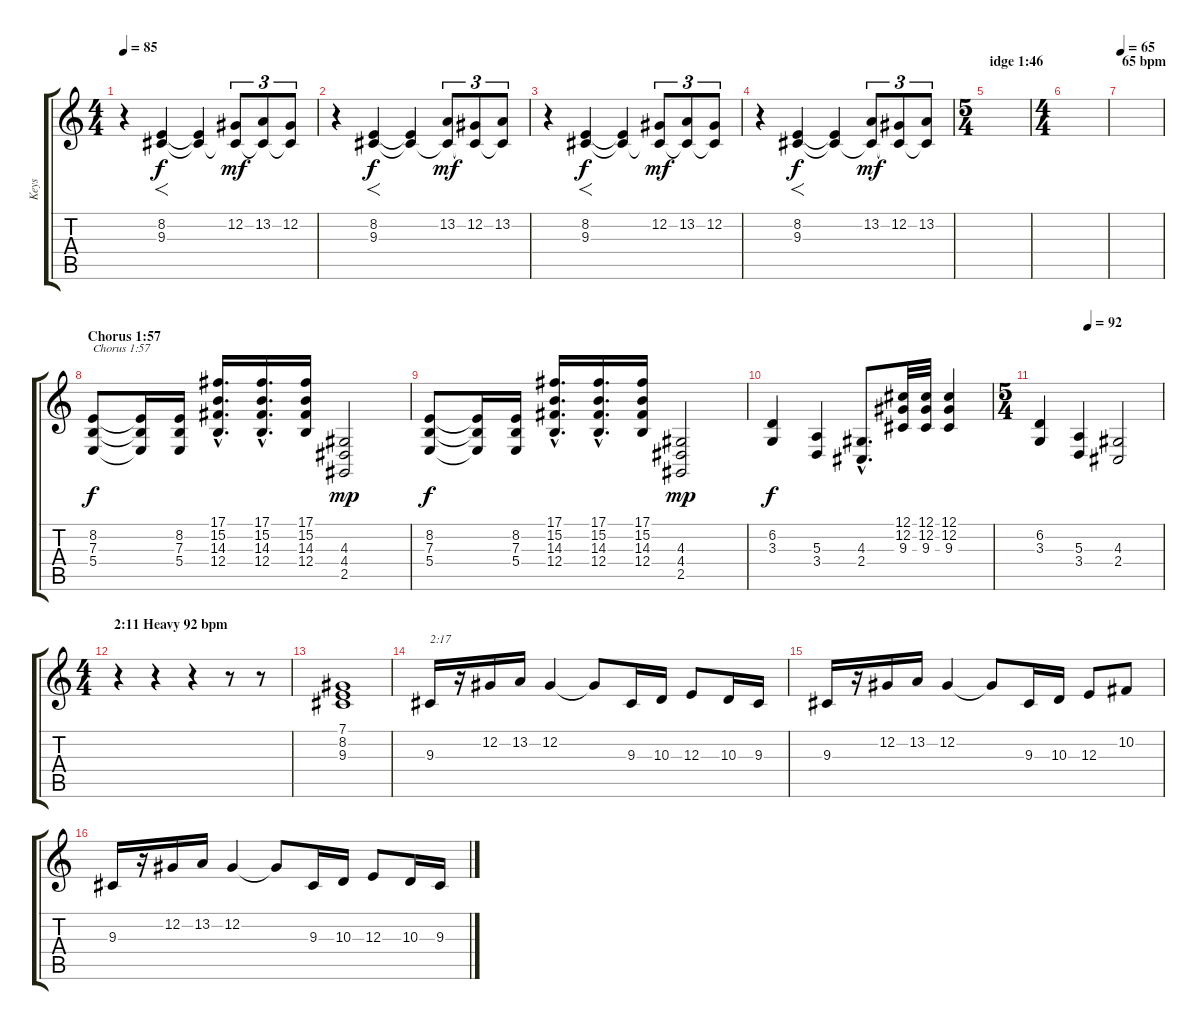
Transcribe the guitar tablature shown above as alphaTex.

\track ("Keys" "Keys") {instrument choiraahs}
\staff {score tabs}
\tuning (Db4 Ab3 E3 B2 Gb2 Db2) {hide}
\ts (4 4)
\tempo 85
\clef g2
\ks c
r.4{dy f} (8.2 9.3).4{f} (8.2{t} 9.3{t}).4 (12.2 9.3{t}).8{tu (3 2) dy mf} (13.2 9.3{t}).8{tu (3 2)} (12.2 9.3{t}).8{tu (3 2)} |
r.4 (8.2 9.3).4{f dy f} (8.2{t} 9.3{t}).4 (13.2 9.3{t}).8{tu (3 2) dy mf} (12.2 9.3{t}).8{tu (3 2)} (13.2 9.3{t}).8{tu (3 2)} |
r.4 (8.2 9.3).4{f dy f} (8.2{t} 9.3{t}).4 (12.2 9.3{t}).8{tu (3 2) dy mf} (13.2 9.3{t}).8{tu (3 2)} (12.2 9.3{t}).8{tu (3 2)} |
r.4 (8.2 9.3).4{f dy f} (8.2{t} 9.3{t}).4 (13.2 9.3{t}).8{tu (3 2) dy mf} (12.2 9.3{t}).8{tu (3 2)} (13.2 9.3{t}).8{tu (3 2)} |
\ts (5 4)
\section ("" "idge 1:46")
|
\ts (4 4)
|
\section ("" "65 bpm")
\tempo 65
|
\section ("" "Chorus 1:57")
(8.2 7.3 5.4).8{txt "Chorus 1:57" dy f} (8.2{t} 7.3{t} 5.4{t}).16 (8.2 7.3 5.4).16 (17.1{hac} 15.2{hac} 14.3{hac} 12.4{hac}).16{d} (17.1{hac} 15.2{hac} 14.3{hac} 12.4{hac}).16{d} (17.1 15.2 14.3 12.4).16 (4.3 4.4 2.5).2{dy mp} |
(8.2 7.3 5.4).8{dy f} (8.2{t} 7.3{t} 5.4{t}).16 (8.2 7.3 5.4).16 (17.1{hac} 15.2{hac} 14.3{hac} 12.4{hac}).16{d} (17.1{hac} 15.2{hac} 14.3{hac} 12.4{hac}).16{d} (17.1 15.2 14.3 12.4).16 (4.3 4.4 2.5).2{dy mp} |
(6.2 3.3).4{dy f} (5.3 3.4).4 (4.3{hac} 2.4{hac}).8{d} (12.1 12.2 9.3).32 (12.1 12.2 9.3).32 (12.1 12.2 9.3).4 |
\ts (5 4)
\tempo (92 0.4)
(6.2 3.3).4 (5.3 3.4).4 (4.3 2.4).2 |
\ts (4 4)
\section ("" "2:11 Heavy 92 bpm")
r.4 r.4 r.4 r.8{volume 4} r.8{volume 10} |
(7.1 8.2 9.3).1 |
9.3.16{txt "2:17"} r.16 12.2.16 13.2.16 12.2.4 12.2{t}.8 9.3.16 10.3.16 12.3.8 10.3.16 9.3.16 |
9.3.16 r.16 12.2.16 13.2.16 12.2.4 12.2{t}.8 9.3.16 10.3.16 12.3.8 10.2.8 |
9.3.16 r.16 12.2.16 13.2.16 12.2.4 12.2{t}.8 9.3.16 10.3.16 12.3.8 10.3.16 9.3.16
